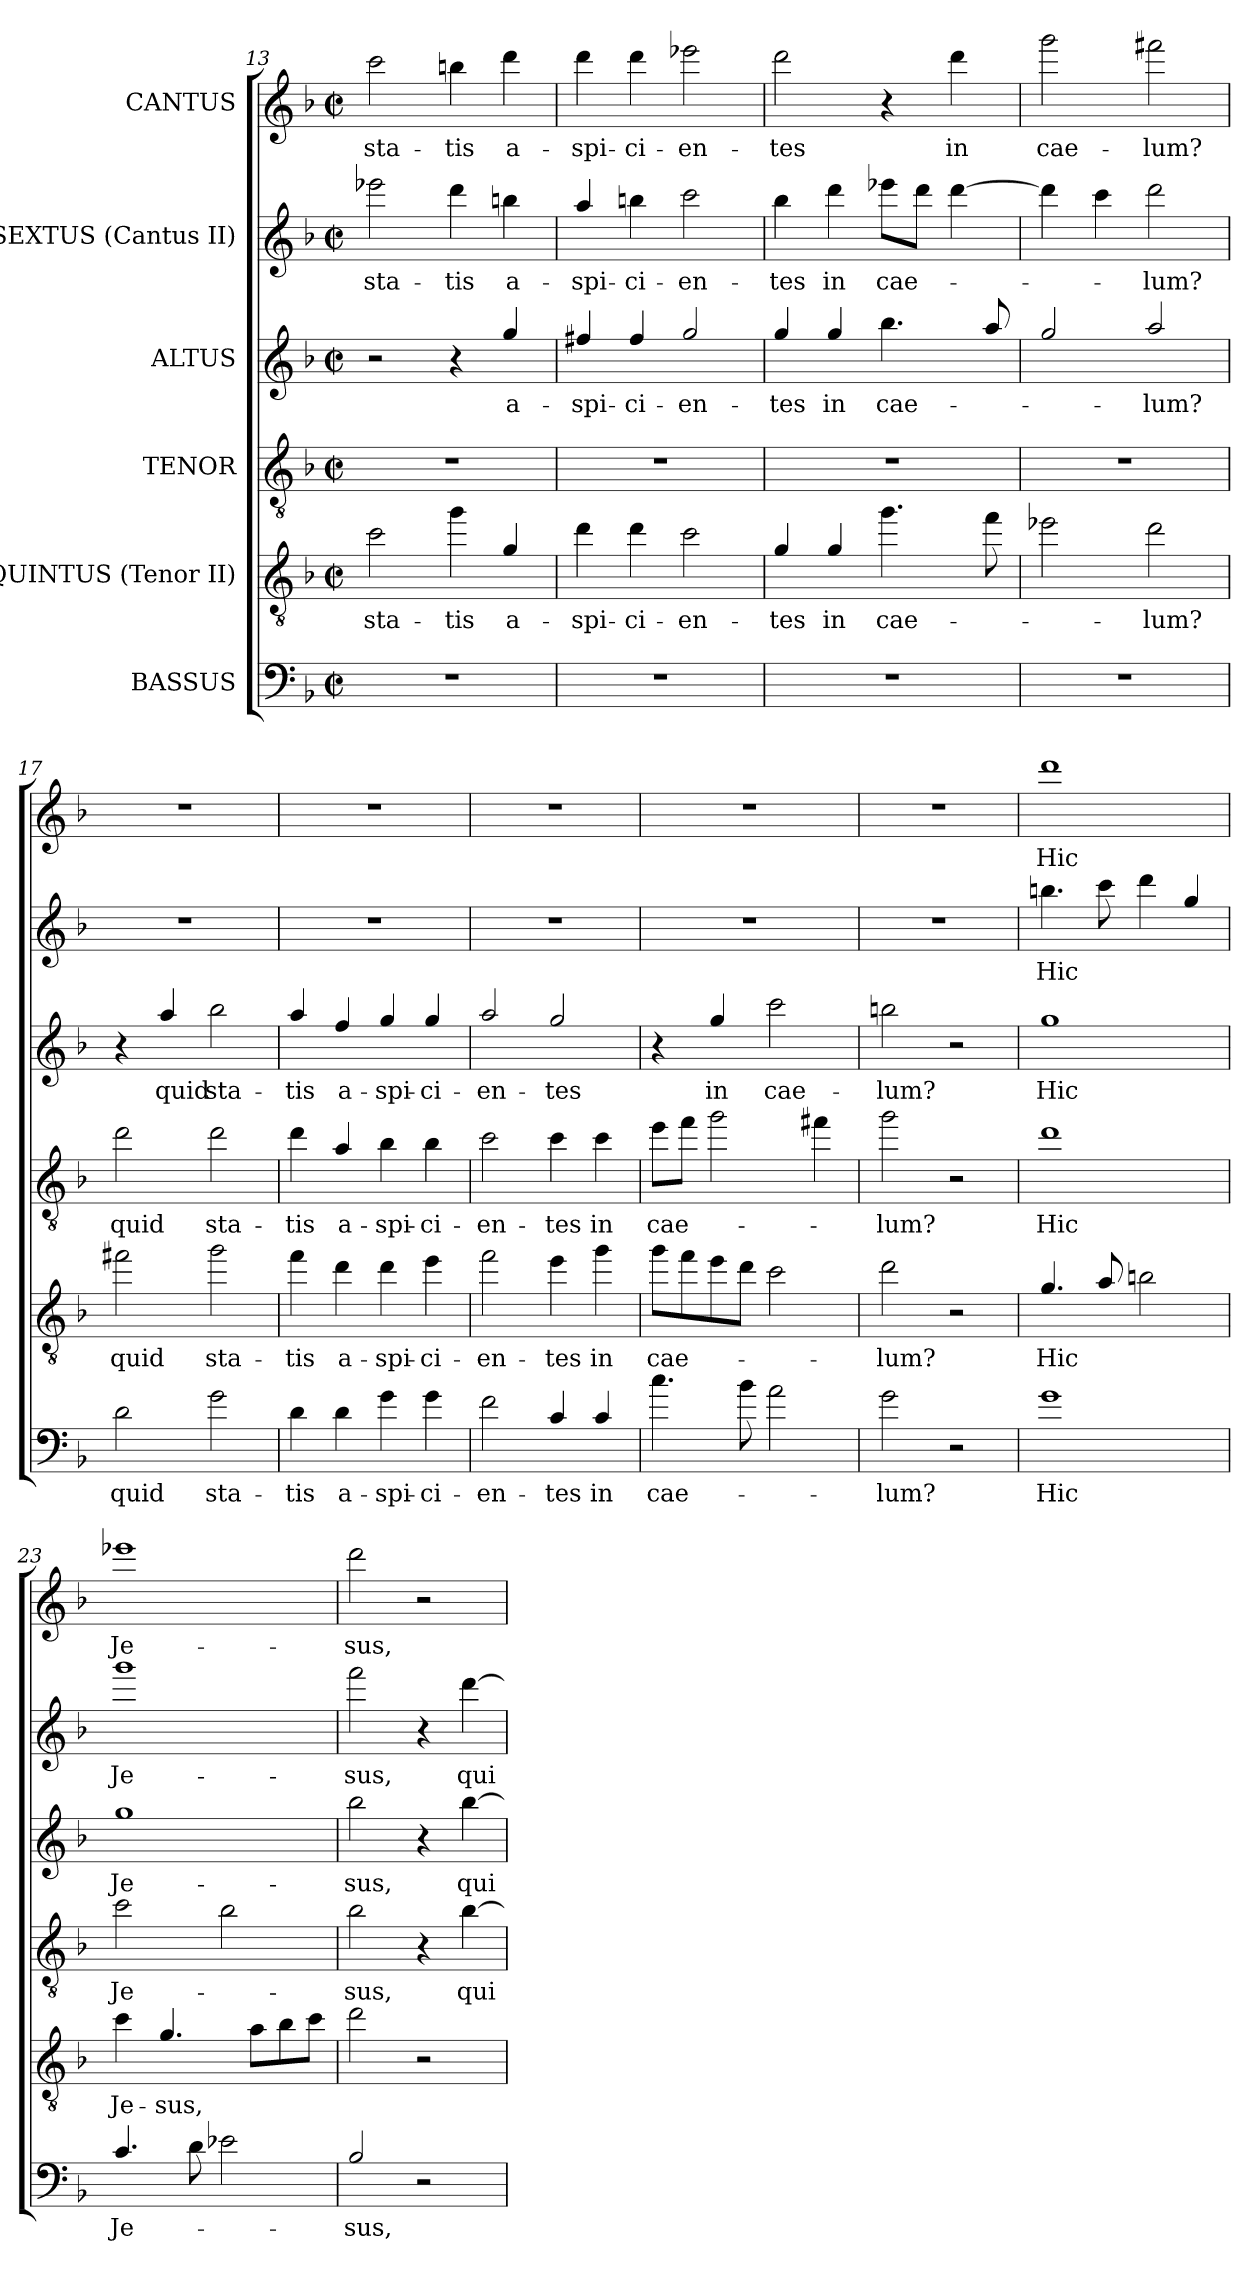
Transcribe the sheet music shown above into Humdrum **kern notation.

**kern	**text	**kern	**text	**kern	**text	**kern	**text	**kern	**text	**kern	**text
*part6	*part6	*part5	*part5	*part4	*part4	*part3	*part3	*part2	*part2	*part1	*part1
*staff6	*staff6	*staff5	*staff5	*staff4	*staff4	*staff3	*staff3	*staff2	*staff2	*staff1	*staff1
*I"BASSUS	*	*I"QUINTUS (Tenor II)	*	*I"TENOR	*	*I"ALTUS	*	*I"SEXTUS (Cantus II)	*	*I"CANTUS	*
*clefF4	*	*clefGv2	*	*clefGv2	*	*clefG2	*	*clefG2	*	*clefG2	*
*ITrd12c21	*	*ITrd8c14	*	*ITrd8c14	*	*ITrd12c21	*	*ITrd12c21	*	*ITrd12c21	*
*k[b-]	*	*k[b-]	*	*k[b-]	*	*k[b-]	*	*k[b-]	*	*k[b-]	*
*d:	*	*d:	*	*d:	*	*d:	*	*d:	*	*d:	*
*M2/2	*	*M2/2	*	*M2/2	*	*M2/2	*	*M2/2	*	*M2/2	*
*met(c|)	*	*met(c|)	*	*met(c|)	*	*met(c|)	*	*met(c|)	*	*met(c|)	*
=13	=13	=13	=13	=13	=13	=13	=13	=13	=13	=13	=13
1r	.	2c\	sta-	1r	.	2r	.	2ee-X\	sta-	2cc\	sta-
.	.	4g\	-tis	.	.	4r	.	4dd\	-tis	4bn\	-tis
.	.	4G/	a-	.	.	4g/	a-	4bn\	a-	4dd\	a-
=14	=14	=14	=14	=14	=14	=14	=14	=14	=14	=14	=14
1r	.	4d\	-spi-	1r	.	4f#X/	-spi-	4a/	-spi-	4dd\	-spi-
.	.	4d\	-ci-	.	.	4f#/	-ci-	4bn\	-ci-	4dd\	-ci-
.	.	2c\	-en-	.	.	2g/	-en-	2cc\	-en-	2ee-X\	-en-
=15	=15	=15	=15	=15	=15	=15	=15	=15	=15	=15	=15
1r	.	4G/	-tes	1r	.	4g/	-tes	4b-\	-tes	2dd\	-tes
.	.	4G/	in	.	.	4g/	in	4dd\	in	.	.
.	.	4.g\	cae-	.	.	4.b-\	cae-	8ee-X\L	cae-	4r	.
.	.	.	.	.	.	.	.	8dd\J	.	.	.
.	.	.	.	.	.	.	.	[4dd\	.	4dd\	in
.	.	8f\	.	.	.	8a/	.	.	.	.	.
!!LO:PB:g=z
=16	=16	=16	=16	=16	=16	=16	=16	=16	=16	=16	=16
1r	.	2e-X\	.	1r	.	2g/	.	4dd\]	.	2gg\	cae-
.	.	.	.	.	.	.	.	4cc\	.	.	.
.	.	2d\	-lum?	.	.	2a/	-lum?	2dd\	-lum?	2ff#X\	-lum?
=17	=17	=17	=17	=17	=17	=17	=17	=17	=17	=17	=17
2D\	quid	2f#X\	quid	2d\	quid	4r	.	1r	.	1r	.
.	.	.	.	.	.	4a/	quid	.	.	.	.
2G\	sta-	2g\	sta-	2d\	sta-	2b-\	sta-	.	.	.	.
=18	=18	=18	=18	=18	=18	=18	=18	=18	=18	=18	=18
4D\	-tis	4f\	-tis	4d\	-tis	4a/	-tis	1r	.	1r	.
4D\	a-	4d\	a-	4A/	a-	4f/	a-	.	.	.	.
4G\	-spi-	4d\	-spi-	4B-\	-spi-	4g/	-spi-	.	.	.	.
4G\	-ci-	4e\	-ci-	4B-\	-ci-	4g/	-ci-	.	.	.	.
=19	=19	=19	=19	=19	=19	=19	=19	=19	=19	=19	=19
2F\	-en-	2f\	-en-	2c\	-en-	2a/	-en-	1r	.	1r	.
4C/	-tes	4e\	-tes	4c\	-tes	2g/	-tes	.	.	.	.
4C/	in	4g\	in	4c\	in	.	.	.	.	.	.
=20	=20	=20	=20	=20	=20	=20	=20	=20	=20	=20	=20
4.c\	cae-	8g\L	cae-	8e\L	cae-	4r	.	1r	.	1r	.
.	.	8f\	.	8f\J	.	.	.	.	.	.	.
.	.	8e\	.	2g\	.	4g/	in	.	.	.	.
8B-\	.	8d\J	.	.	.	.	.	.	.	.	.
2A\	.	2c\	.	.	.	2cc\	cae-	.	.	.	.
.	.	.	.	4f#X\	.	.	.	.	.	.	.
=21	=21	=21	=21	=21	=21	=21	=21	=21	=21	=21	=21
2G\	-lum?	2d\	-lum?	2g\	-lum?	2bn\	-lum?	1r	.	1r	.
2r	.	2r	.	2r	.	2r	.	.	.	.	.
=22	=22	=22	=22	=22	=22	=22	=22	=22	=22	=22	=22
1G	Hic	4.G/	Hic	1d	Hic	1g	Hic	4.bn\	Hic	1dd	Hic
.	.	8A/	.	.	.	.	.	8cc\	.	.	.
.	.	2Bn\	.	.	.	.	.	4dd\	.	.	.
.	.	.	.	.	.	.	.	4g/	.	.	.
=23	=23	=23	=23	=23	=23	=23	=23	=23	=23	=23	=23
4.C/	Je-	4c\	Je-	2c\	Je-	1g	Je-	1gg	Je-	1ee-X	Je-
.	.	4.G/	-sus,	.	.	.	.	.	.	.	.
8D\	.	.	.	.	.	.	.	.	.	.	.
2E-X\	.	.	.	2B-\	.	.	.	.	.	.	.
.	.	8A\L	.	.	.	.	.	.	.	.	.
.	.	8B-\	.	.	.	.	.	.	.	.	.
.	.	8c\J	.	.	.	.	.	.	.	.	.
!!LO:LB:g=z
=24	=24	=24	=24	=24	=24	=24	=24	=24	=24	=24	=24
2BB-/	-sus,	2d\	.	2B-\	-sus,	2b-\	-sus,	2ff\	-sus,	2dd\	-sus,
2r	.	2r	.	4r	.	4r	.	4r	.	2r	.
.	.	.	.	[4B-\	qui	[4b-\	qui	[4dd\	qui	.	.
=	=	=	=	=	=	=	=	=	=	=	=
*-	*-	*-	*-	*-	*-	*-	*-	*-	*-	*-	*-
